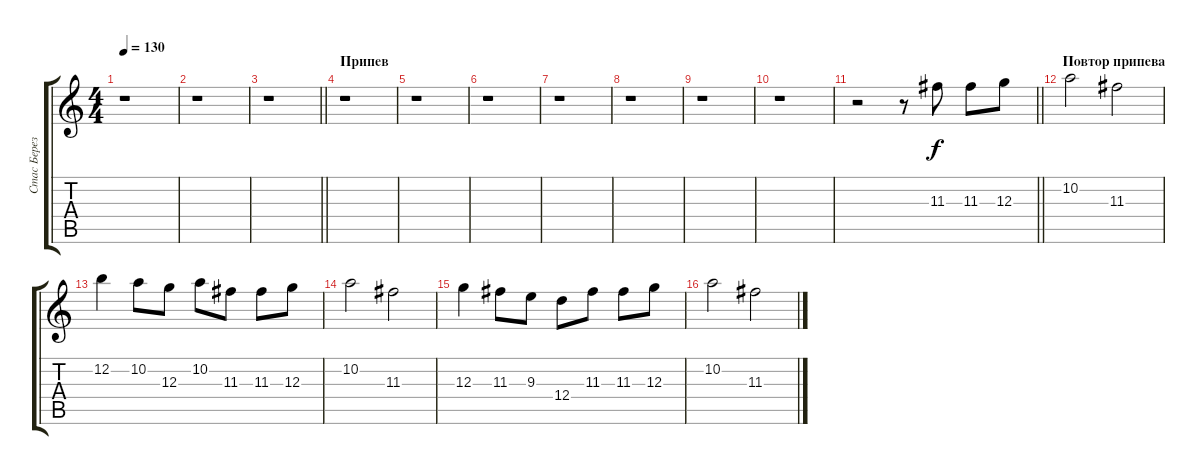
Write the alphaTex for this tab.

\track ("Стас Березовский (соло-гитара)" "Стас Берез") {instrument electricguitarjazz}
\staff {score tabs}
\tuning (E4 B3 G3 D3 A2 E2) {hide}
\ts (4 4)
\tempo 130
\clef g2
\ks c
r.1{dy f} |
r.1 |
\barLineRight lightlight
r.1 |
\section ("" "Припев")
r.1 |
r.1 |
r.1 |
r.1 |
r.1 |
r.1 |
r.1 |
\barLineRight lightlight
r.2 r.8 11.3.8 11.3.8 12.3.8 |
\section ("" "Повтор припева")
10.2.2 11.3.2 |
12.2.4 10.2.8 12.3.8 10.2.8 11.3.8 11.3.8 12.3.8 |
10.2.2 11.3.2 |
12.3.4 11.3.8 9.3.8 12.4.8 11.3.8 11.3.8 12.3.8 |
10.2.2 11.3.2
